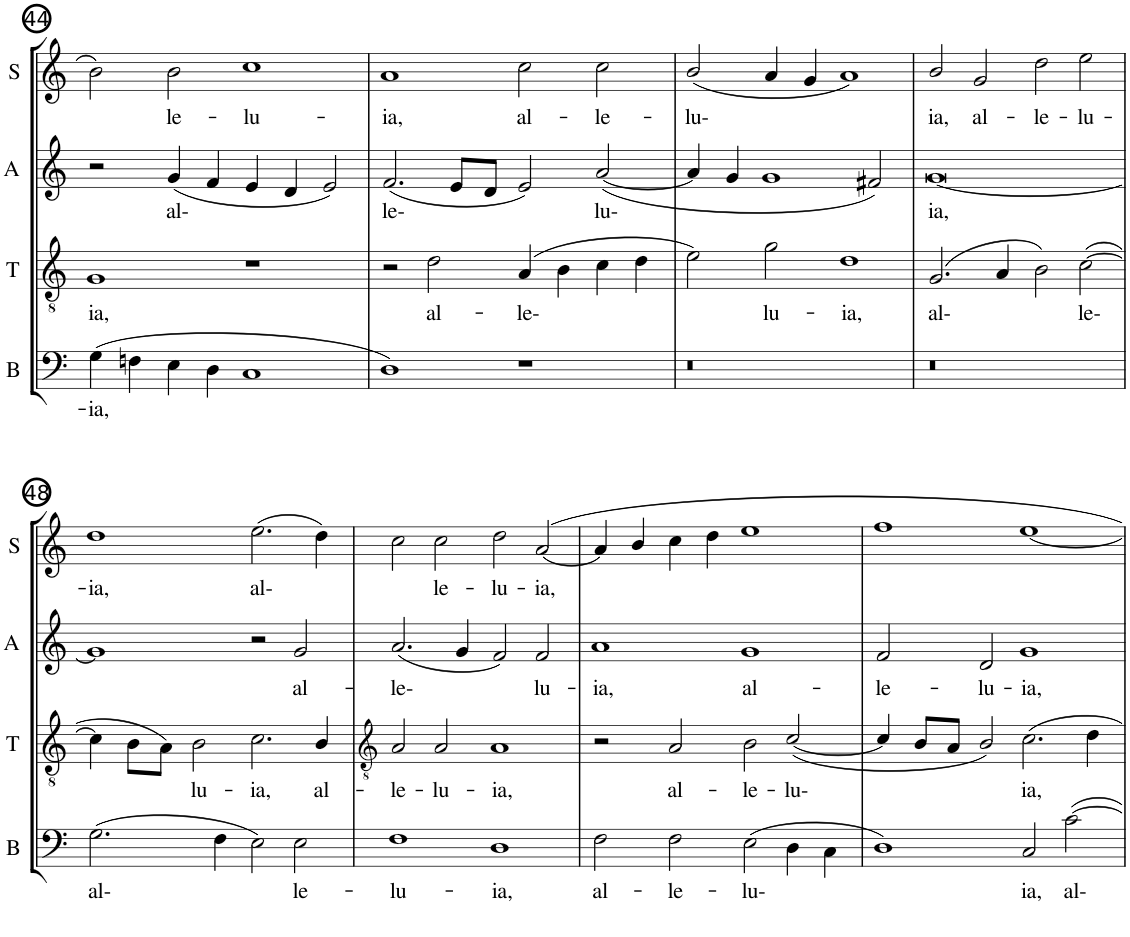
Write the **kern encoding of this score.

**kern	**text	**kern	**text	**kern	**text	**kern	**text
*part4	*part4	*part3	*part3	*part2	*part2	*part1	*part1
*staff4	*staff4	*staff3	*staff3	*staff2	*staff2	*staff1	*staff1
*I"Bass	*	*I"Tenor	*	*I"Alto	*	*I"Soprano	*
*I'B	*	*I'T	*	*I'A	*	*I'S	*
!!LO:PB:g=z
*clefF4	*	*clefGv2	*	*clefG2	*	*clefG2	*
*k[]	*	*k[]	*	*k[]	*	*k[]	*
*M4/2	*	*M4/2	*	*M4/2	*	*M4/2	*
=44	=44	=44	=44	=44	=44	=44	=44
!	!LO:LY:b	!	!LO:LY:b	!	!	!	!
(4G\	-ia,	1G	ia,	2r	.	2b\	.
4Fn\	.	.	.	.	.	.	.
!	!	!	!	!	!LO:LY:b	!	!LO:LY:b
4E\	.	.	.	(4g/	al-	2b\	le-
4D\	.	.	.	4f/	.	.	.
!	!	!	!	!	!	!	!LO:LY:b
1C	.	1r	.	4e/	.	1cc	-lu-
.	.	.	.	4d/	.	.	.
.	.	.	.	2e/)	.	.	.
=45	=45	=45	=45	=45	=45	=45	=45
!	!	!	!	!	!LO:LY:b	!	!LO:LY:b
1D)	.	2r	.	(2.f/	le-	1a	-ia,
!	!	!	!LO:LY:b	!	!	!	!
.	.	2d\	al-	.	.	.	.
.	.	.	.	8e/L	.	.	.
.	.	.	.	8d/J	.	.	.
!	!	!	!LO:LY:b	!	!	!	!LO:LY:b
1r	.	(4A/	-le-	2e/)	.	2cc\	al-
.	.	4B\	.	.	.	.	.
!	!	!	!	!	!LO:LY:b	!	!LO:LY:b
.	.	4c\	.	([2a/	lu-	2cc\	-le-
.	.	4d\	.	.	.	.	.
=46	=46	=46	=46	=46	=46	=46	=46
!	!	!	!	!	!	!	!LO:LY:b
0r	.	2e\)	.	4a/]	.	(2b/	-lu-
.	.	.	.	4g/	.	.	.
!	!	!	!LO:LY:b	!	!	!	!
.	.	2g\	lu-	1g	.	4a/	.
.	.	.	.	.	.	4g/	.
!	!	!	!LO:LY:b	!	!	!	!
.	.	1d	-ia,	.	.	1a)	.
.	.	.	.	2f#X/)	.	.	.
=47	=47	=47	=47	=47	=47	=47	=47
!	!	!	!LO:LY:b	!	!LO:LY:b	!	!LO:LY:b
0r	.	(2.G/	al-	[0g	ia,	2b/	ia,
!	!	!	!	!	!	!	!LO:LY:b
.	.	.	.	.	.	2g/	al-
.	.	4A/	.	.	.	.	.
!	!	!	!	!	!	!	!LO:LY:b
.	.	2B\)	.	.	.	2dd\	-le-
!	!	!	!LO:LY:b	!	!	!	!LO:LY:b
.	.	([2c\	le-	.	.	2ee\	-lu-
!!LO:LB:g=z
=48	=48	=48	=48	=48	=48	=48	=48
!	!LO:LY:b	!	!	!	!	!	!LO:LY:b
(2.G\	al-	4c\]	.	1g]	.	1dd	-ia,
.	.	8B\L	.	.	.	.	.
.	.	8A\J)	.	.	.	.	.
!	!	!	!LO:LY:b	!	!	!	!
.	.	2B\	lu-	.	.	.	.
4F\	.	.	.	.	.	.	.
!	!	!	!LO:LY:b	!	!	!	!LO:LY:b
2E\)	.	2.c\	-ia,	2r	.	(2.ee\	al-
!	!LO:LY:b	!	!	!	!LO:LY:b	!	!
2E\	le-	.	.	2g/	al-	.	.
!	!	!	!LO:LY:b	!	!	!	!
.	.	4B/	al-	.	.	4dd\)	.
=49	=49	=49	=49	=49	=49	=49	=49
*	*	*clefGv2	*	*	*	*	*
!	!LO:LY:b	!	!LO:LY:b	!	!LO:LY:b	!	!
1F	-lu-	2A/	-le-	(2.a/	-le-	2cc\	.
!	!	!	!LO:LY:b	!	!	!	!LO:LY:b
.	.	2A/	-lu-	.	.	2cc\	le-
.	.	.	.	4g/	.	.	.
!	!LO:LY:b	!	!LO:LY:b	!	!	!	!LO:LY:b
1D	-ia,	1A	-ia,	2f/)	.	2dd\	-lu-
!	!	!	!	!	!LO:LY:b	!	!LO:LY:b
.	.	.	.	2f/	lu-	[2a/	-ia,
=50	=50	=50	=50	=50	=50	=50	=50
!	!LO:LY:b	!	!	!	!LO:LY:b	!	!
2F\	al-	2r	.	1a	-ia,	4a/]	.
.	.	.	.	.	.	4b/	.
!	!LO:LY:b	!	!LO:LY:b	!	!	!	!
2F\	-le-	2A/	al-	.	.	4cc\	.
.	.	.	.	.	.	4dd\	.
!	!LO:LY:b	!	!LO:LY:b	!	!LO:LY:b	!	!
(2E\	-lu-	2B\	-le-	1g	al-	1ee	.
!	!	!	!LO:LY:b	!	!	!	!
4D\	.	([2c/	-lu-	.	.	.	.
4C\	.	.	.	.	.	.	.
=51	=51	=51	=51	=51	=51	=51	=51
!	!	!	!	!	!LO:LY:b	!	!
1D)	.	4c/]	.	2f/	-le-	1ff	.
.	.	8B/L	.	.	.	.	.
.	.	8A/J	.	.	.	.	.
!	!	!	!	!	!LO:LY:b	!	!
.	.	2B/)	.	2d/	-lu-	.	.
!	!LO:LY:b	!	!LO:LY:b	!	!LO:LY:b	!	!
2C/	ia,	2.c\	ia,	1g	-ia,	[1ee	.
!	!LO:LY:b	!	!	!	!	!	!
[2c\	al-	.	.	.	.	.	.
.	.	4d\	.	.	.	.	.
=	=	=	=	=	=	=	=
*-	*-	*-	*-	*-	*-	*-	*-
